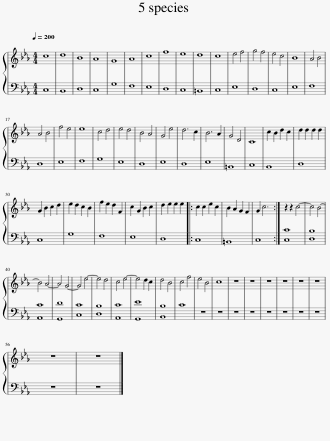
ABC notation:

X:1
%%score { 1 | 2 }
L:1/8
Q:1/4=200
M:4/4
I:linebreak $
K:Eb
V:1 treble
V:2 bass
V:1
 c8 | d8 | B8 | A8 | G8 | %5
 A8 | c8 | f8 | e8 | d8 | %10
 c8 | e4 f4 | g4 f4 | e4 c4 | B8 | %15
 A4 B4 |$ A4 B4 | f4 e4 | e8 | c4 d4 | %20
 e4 d4 | B4 A4 | G4 e4 | d6 c2 | B6 A2 | %25
 G4 D4 | C8 | c2 B2 d2 c2 | d2 d2 d2 d2 |$ G2 B2 c2 d2 | %30
 e2 d2 c2 B2 | f2 e2 d2 F2 | c2 G2 B2 c2 | d2 e2 e2 e2 |: c2 c2 e2 c2 | %35
 B2 A2 G2 F2 | G2 c6 :| z2 z2 c4- | c4 B4- |$ B4 A4- | %40
 A4 G4- | G4 e4- | e4 d4 | c4 e4- | e4 d2 c2 | %45
 d4 B4 | c4 f4 | e4 B4 | c8 | z8 | %50
 z8 | z8 | z8 | z8 | z8 |$ %55
 z8 | z8 |] %57
V:2
 C,8 | B,,8 | D,8 | C,8 | G,8 | %5
 F,8 | E,8 | D,8 | C,8 | =B,,8 | %10
 C,8 | E,8 | D,8 | C,8 | E,8 | %15
 F,8 |$ D,8 | E,8 | F,8 | G,8 | %20
 E,8 | D,8 | E,8 | D,8 | E,8 | %25
 =B,,8 | C,8 | B,,8 | D,8 |$ C,8 | %30
 G,8 | F,8 | E,8 | D,8 |: C,8 | %35
 =B,,8 | C,8 :| [C,C]8 | [D,B,]8 |$ [A,,C]8 | %40
 [G,,D]8 | [C,C]8 | [D,B,]8 | [A,,C]8 | [G,,E]8 | %45
 [B,,B,]8 | C8 | z8 | z8 | z8 | %50
 z8 | z8 | z8 | z8 | z8 |$ %55
 z8 | z8 |] %57
